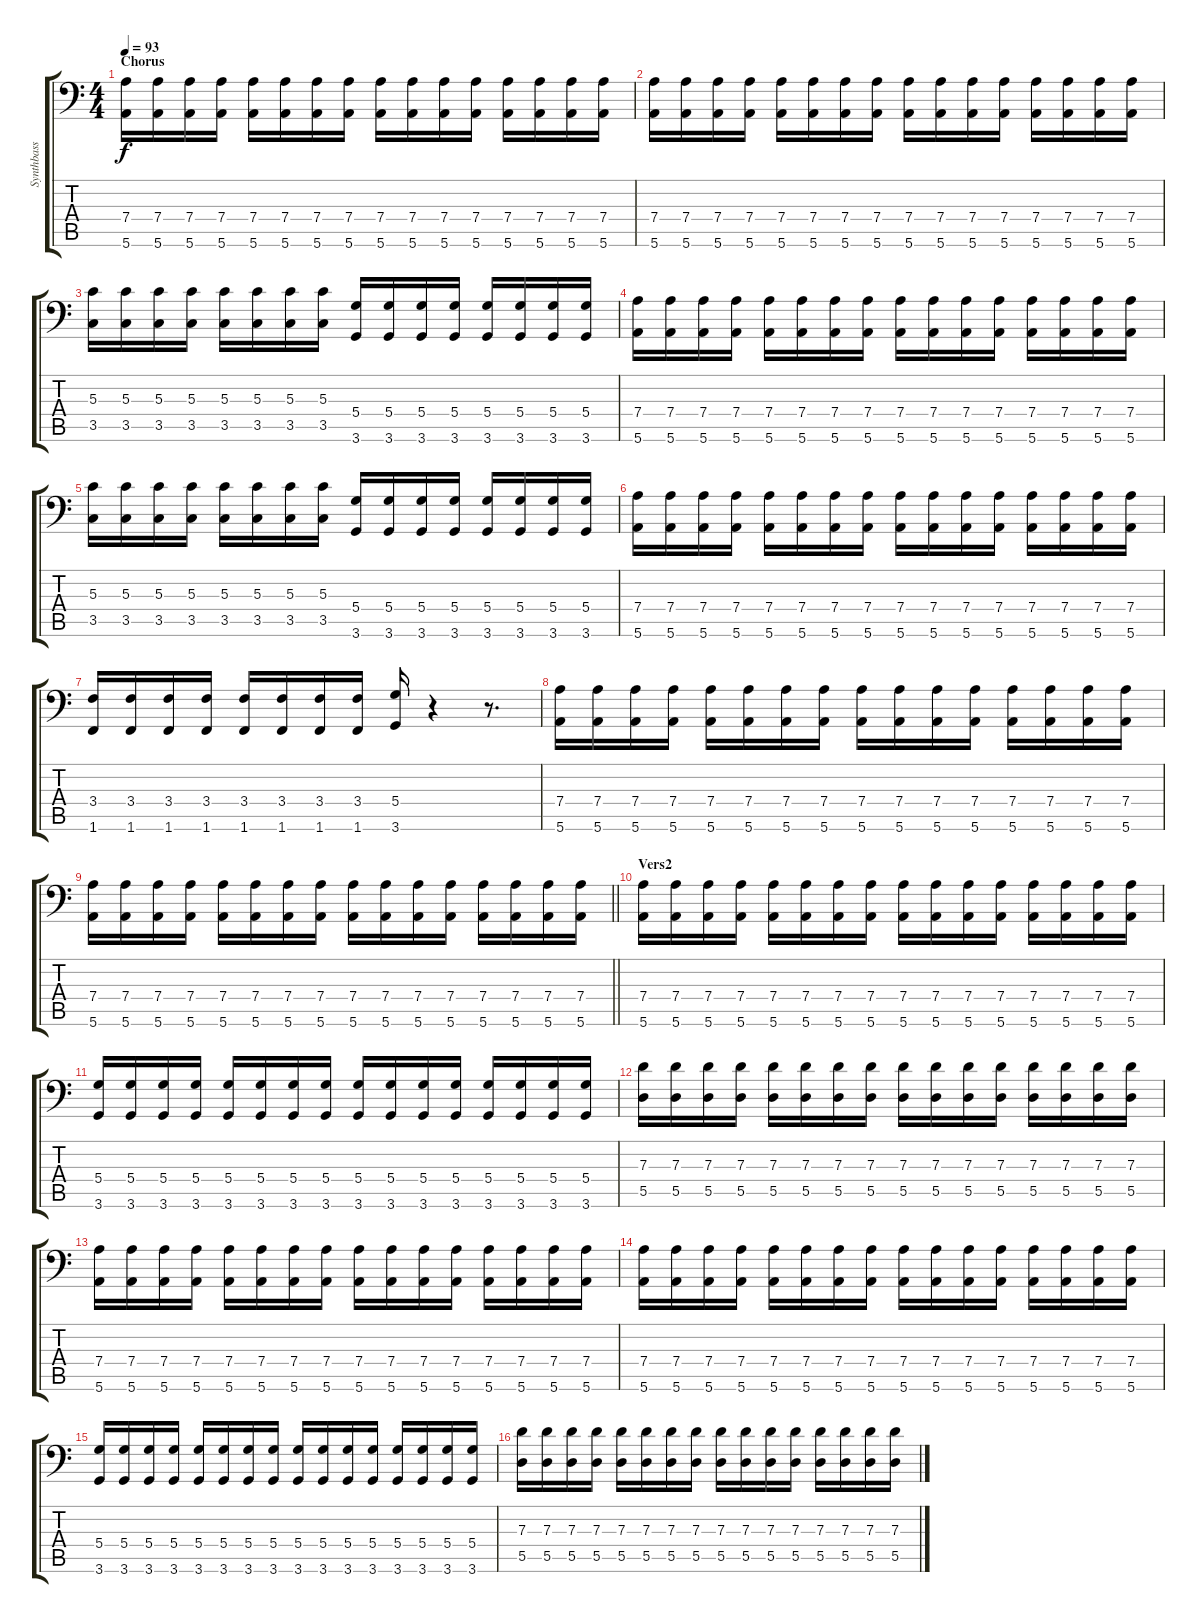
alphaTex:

\track ("Synthbass" "Synthbass") {instrument synthbass1}
\staff {score tabs}
\tuning (E3 B2 G2 D2 A1 E1) {hide}
\ts (4 4)
\section ("" "Chorus")
\tempo 93
\clef f4
\ks c
(7.4 5.6).16{dy f} (7.4 5.6).16 (7.4 5.6).16 (7.4 5.6).16 (7.4 5.6).16 (7.4 5.6).16 (7.4 5.6).16 (7.4 5.6).16 (7.4 5.6).16 (7.4 5.6).16 (7.4 5.6).16 (7.4 5.6).16 (7.4 5.6).16 (7.4 5.6).16 (7.4 5.6).16 (7.4 5.6).16 |
(7.4 5.6).16 (7.4 5.6).16 (7.4 5.6).16 (7.4 5.6).16 (7.4 5.6).16 (7.4 5.6).16 (7.4 5.6).16 (7.4 5.6).16 (7.4 5.6).16 (7.4 5.6).16 (7.4 5.6).16 (7.4 5.6).16 (7.4 5.6).16 (7.4 5.6).16 (7.4 5.6).16 (7.4 5.6).16 |
(5.3 3.5).16 (5.3 3.5).16 (5.3 3.5).16 (5.3 3.5).16 (5.3 3.5).16 (5.3 3.5).16 (5.3 3.5).16 (5.3 3.5).16 (5.4 3.6).16 (5.4 3.6).16 (5.4 3.6).16 (5.4 3.6).16 (5.4 3.6).16 (5.4 3.6).16 (5.4 3.6).16 (5.4 3.6).16 |
(7.4 5.6).16 (7.4 5.6).16 (7.4 5.6).16 (7.4 5.6).16 (7.4 5.6).16 (7.4 5.6).16 (7.4 5.6).16 (7.4 5.6).16 (7.4 5.6).16 (7.4 5.6).16 (7.4 5.6).16 (7.4 5.6).16 (7.4 5.6).16 (7.4 5.6).16 (7.4 5.6).16 (7.4 5.6).16 |
(5.3 3.5).16 (5.3 3.5).16 (5.3 3.5).16 (5.3 3.5).16 (5.3 3.5).16 (5.3 3.5).16 (5.3 3.5).16 (5.3 3.5).16 (5.4 3.6).16 (5.4 3.6).16 (5.4 3.6).16 (5.4 3.6).16 (5.4 3.6).16 (5.4 3.6).16 (5.4 3.6).16 (5.4 3.6).16 |
(7.4 5.6).16 (7.4 5.6).16 (7.4 5.6).16 (7.4 5.6).16 (7.4 5.6).16 (7.4 5.6).16 (7.4 5.6).16 (7.4 5.6).16 (7.4 5.6).16 (7.4 5.6).16 (7.4 5.6).16 (7.4 5.6).16 (7.4 5.6).16 (7.4 5.6).16 (7.4 5.6).16 (7.4 5.6).16 |
(3.4 1.6).16 (3.4 1.6).16 (3.4 1.6).16 (3.4 1.6).16 (3.4 1.6).16 (3.4 1.6).16 (3.4 1.6).16 (3.4 1.6).16 (5.4 3.6).16 r.4 r.8{d} |
(7.4 5.6).16 (7.4 5.6).16 (7.4 5.6).16 (7.4 5.6).16 (7.4 5.6).16 (7.4 5.6).16 (7.4 5.6).16 (7.4 5.6).16 (7.4 5.6).16 (7.4 5.6).16 (7.4 5.6).16 (7.4 5.6).16 (7.4 5.6).16 (7.4 5.6).16 (7.4 5.6).16 (7.4 5.6).16 |
\barLineRight lightlight
(7.4 5.6).16 (7.4 5.6).16 (7.4 5.6).16 (7.4 5.6).16 (7.4 5.6).16 (7.4 5.6).16 (7.4 5.6).16 (7.4 5.6).16 (7.4 5.6).16 (7.4 5.6).16 (7.4 5.6).16 (7.4 5.6).16 (7.4 5.6).16 (7.4 5.6).16 (7.4 5.6).16 (7.4 5.6).16 |
\section ("" "Vers2")
(7.4 5.6).16 (7.4 5.6).16 (7.4 5.6).16 (7.4 5.6).16 (7.4 5.6).16 (7.4 5.6).16 (7.4 5.6).16 (7.4 5.6).16 (7.4 5.6).16 (7.4 5.6).16 (7.4 5.6).16 (7.4 5.6).16 (7.4 5.6).16 (7.4 5.6).16 (7.4 5.6).16 (7.4 5.6).16 |
(5.4 3.6).16 (5.4 3.6).16 (5.4 3.6).16 (5.4 3.6).16 (5.4 3.6).16 (5.4 3.6).16 (5.4 3.6).16 (5.4 3.6).16 (5.4 3.6).16 (5.4 3.6).16 (5.4 3.6).16 (5.4 3.6).16 (5.4 3.6).16 (5.4 3.6).16 (5.4 3.6).16 (5.4 3.6).16 |
(7.3 5.5).16 (7.3 5.5).16 (7.3 5.5).16 (7.3 5.5).16 (7.3 5.5).16 (7.3 5.5).16 (7.3 5.5).16 (7.3 5.5).16 (7.3 5.5).16 (7.3 5.5).16 (7.3 5.5).16 (7.3 5.5).16 (7.3 5.5).16 (7.3 5.5).16 (7.3 5.5).16 (7.3 5.5).16 |
(7.4 5.6).16 (7.4 5.6).16 (7.4 5.6).16 (7.4 5.6).16 (7.4 5.6).16 (7.4 5.6).16 (7.4 5.6).16 (7.4 5.6).16 (7.4 5.6).16 (7.4 5.6).16 (7.4 5.6).16 (7.4 5.6).16 (7.4 5.6).16 (7.4 5.6).16 (7.4 5.6).16 (7.4 5.6).16 |
(7.4 5.6).16 (7.4 5.6).16 (7.4 5.6).16 (7.4 5.6).16 (7.4 5.6).16 (7.4 5.6).16 (7.4 5.6).16 (7.4 5.6).16 (7.4 5.6).16 (7.4 5.6).16 (7.4 5.6).16 (7.4 5.6).16 (7.4 5.6).16 (7.4 5.6).16 (7.4 5.6).16 (7.4 5.6).16 |
(5.4 3.6).16 (5.4 3.6).16 (5.4 3.6).16 (5.4 3.6).16 (5.4 3.6).16 (5.4 3.6).16 (5.4 3.6).16 (5.4 3.6).16 (5.4 3.6).16 (5.4 3.6).16 (5.4 3.6).16 (5.4 3.6).16 (5.4 3.6).16 (5.4 3.6).16 (5.4 3.6).16 (5.4 3.6).16 |
(7.3 5.5).16 (7.3 5.5).16 (7.3 5.5).16 (7.3 5.5).16 (7.3 5.5).16 (7.3 5.5).16 (7.3 5.5).16 (7.3 5.5).16 (7.3 5.5).16 (7.3 5.5).16 (7.3 5.5).16 (7.3 5.5).16 (7.3 5.5).16 (7.3 5.5).16 (7.3 5.5).16 (7.3 5.5).16
